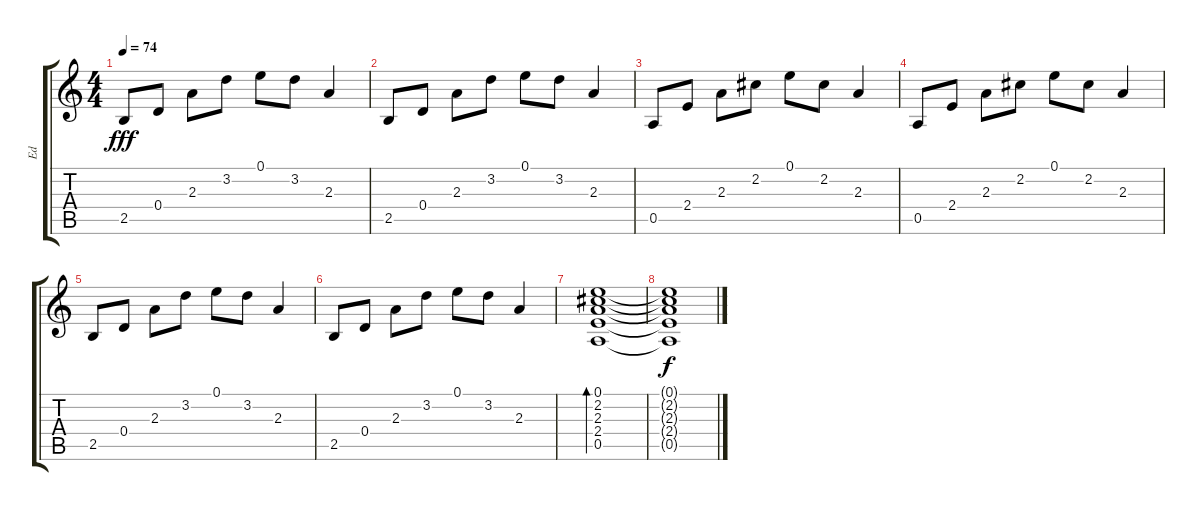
\track ("Ed" "Ed") {instrument overdrivenguitar}
\staff {score tabs}
\tuning (E4 B3 G3 D3 A2 E2) {hide}
\ts (4 4)
\tempo 74
\clef g2
\ks c
2.5.8{dy fff instrument electricguitarjazz} 0.4.8 2.3.8 3.2.8 0.1.8 3.2.8 2.3.4 |
2.5.8 0.4.8 2.3.8 3.2.8 0.1.8 3.2.8 2.3.4 |
0.5.8 2.4.8 2.3.8 2.2.8 0.1.8 2.2.8 2.3.4 |
0.5.8 2.4.8 2.3.8 2.2.8 0.1.8 2.2.8 2.3.4 |
2.5.8 0.4.8 2.3.8 3.2.8 0.1.8 3.2.8 2.3.4 |
2.5.8 0.4.8 2.3.8 3.2.8 0.1.8 3.2.8 2.3.4 |
(0.1 2.2 2.3 2.4 0.5).1{bd 240} |
(0.1{t} 2.2{t} 2.3{t} 2.4{t} 0.5{t}).1{dy f}
